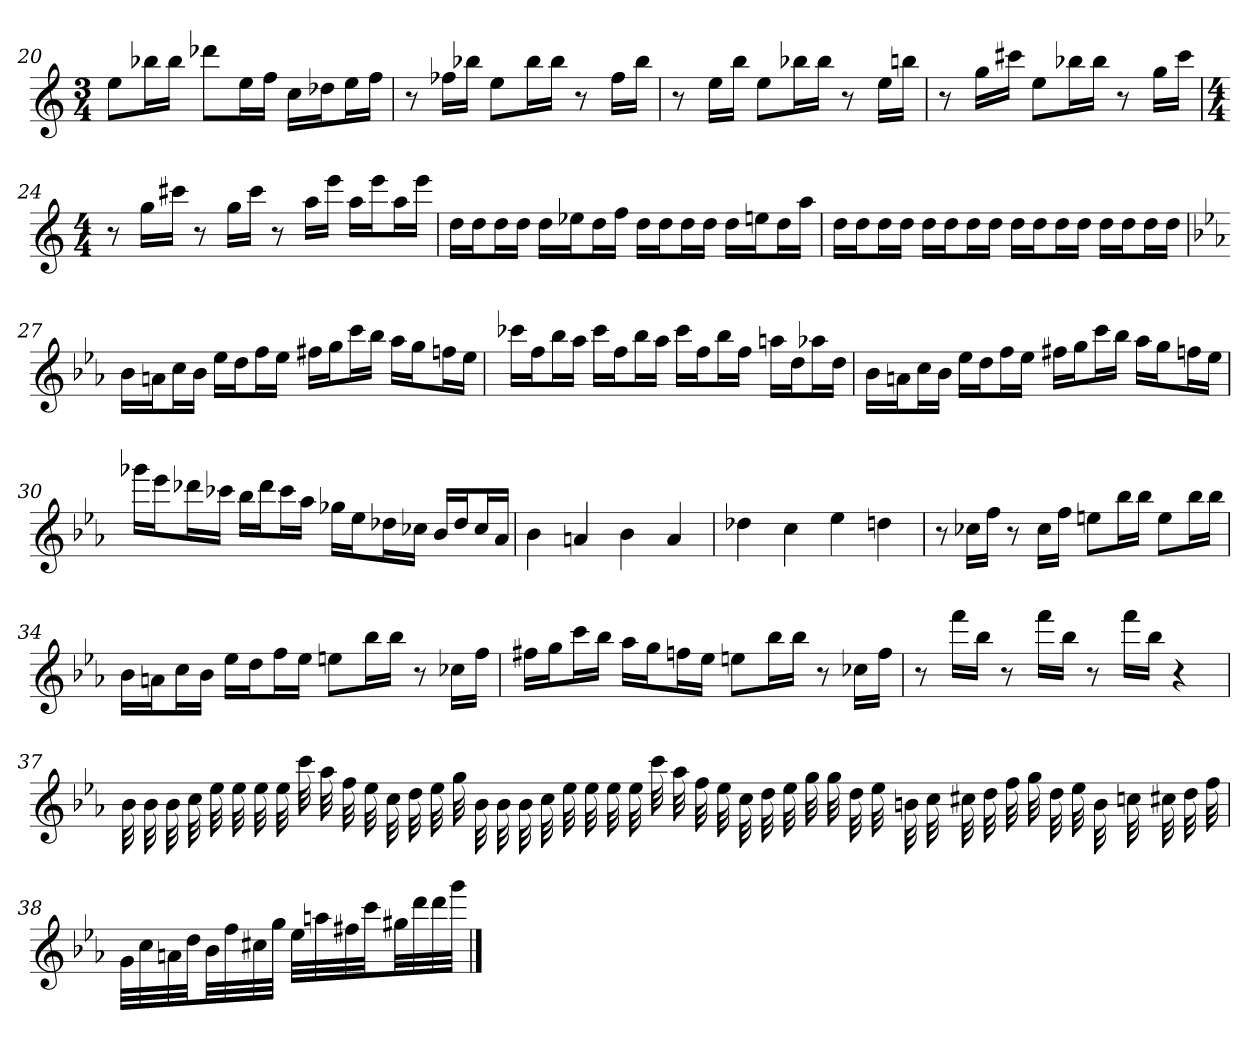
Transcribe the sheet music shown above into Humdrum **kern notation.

**kern
*part1
*staff1
*clefG2
*k[]
*C:
*M3/4
=20
8ee\L
16bb-X\L
16bb-\JJ
8ddd-X\L
16ee\L
16ff\JJ
16cc\LL
16dd-X\J
16ee\L
16ff\JJ
=21
8r
16ff-X\LL
16bb-X\JJ
8ee\L
16bb-\L
16bb-\JJ
8r
16ff-\LL
16bb-\JJ
=22
8r
16ee\LL
16bb\JJ
8ee\L
16bb-X\L
16bb-\JJ
8r
16ee\LL
16bbn\JJ
=23
8r
16gg\LL
16ccc#X\JJ
8ee\L
16bb-X\L
16bb-\JJ
8r
16gg\LL
16ccc#\JJ
=24
*M4/4
8r
16gg\LL
16ccc#X\JJ
8r
16gg\LL
16ccc#\JJ
8r
16aa\LL
16eee\JJ
16aa\LL
16eee\J
16aa\L
16eee\JJ
=25
16dd\LL
16dd\J
16dd\L
16dd\JJ
16dd\LL
16ee-X\J
16dd\L
16ff\JJ
16dd\LL
16dd\J
16dd\L
16dd\JJ
16dd\LL
16een\J
16dd\L
16aa\JJ
=26
16dd\LL
16dd\J
16dd\L
16dd\JJ
16dd\LL
16dd\J
16dd\L
16dd\JJ
16dd\LL
16dd\J
16dd\L
16dd\JJ
16dd\LL
16dd\J
16dd\L
16dd\JJ
=27
*k[b-e-a-]
*E-:
16b-\LL
16an\J
16cc\L
16b-\JJ
16ee-\LL
16dd\J
16ff\L
16ee-\JJ
16ff#X\LL
16gg\J
16ccc\L
16bb-\JJ
16aa-\LL
16gg\J
16ffn\L
16ee-\JJ
=28
16ccc-X\LL
16ff\J
16bb-\L
16aa-\JJ
16ccc-\LL
16ff\J
16bb-\L
16aa-\JJ
16ccc-\LL
16ff\J
16bb-\L
16ff\JJ
16aan\LL
16dd\J
16aa-X\L
16dd\JJ
=29
16b-\LL
16an\J
16cc\L
16b-\JJ
16ee-\LL
16dd\J
16ff\L
16ee-\JJ
16ff#X\LL
16gg\J
16ccc\L
16bb-\JJ
16aa-\LL
16gg\J
16ffn\L
16ee-\JJ
=30
16ggg-X\LL
16eee-\J
16ddd-X\L
16ccc-X\JJ
16bb-\LL
16ddd-\J
16ccc-\L
16aa-\JJ
16gg-X\LL
16ee-\J
16dd-X\L
16cc-X\JJ
16b-/LL
16dd-/J
16cc-/L
16a-/JJ
=31
4b-
4an
4b-
4a
=32
4dd-X
4cc
4ee-
4ddn
=33
8r
16cc-X\LL
16ff\JJ
8r
16cc-\LL
16ff\JJ
8een\L
16bb-\L
16bb-\JJ
8ee\L
16bb-\L
16bb-\JJ
=34
16b-\LL
16an\J
16cc\L
16b-\JJ
16ee-\LL
16dd\J
16ff\L
16ee-\JJ
8een\L
16bb-\L
16bb-\JJ
8r
16cc-X\LL
16ff\JJ
=35
16ff#X\LL
16gg\J
16ccc\L
16bb-\JJ
16aa-\LL
16gg\J
16ffn\L
16ee-\JJ
8een\L
16bb-\L
16bb-\JJ
8r
16cc-X\LL
16ff\JJ
=36
8r
16fff\LL
16bb-\JJ
8r
16fff\LL
16bb-\JJ
8r
16fff\LL
16bb-\JJ
4r
=37
32b-
32b-
32b-
32cc
32ee-
32ee-
32ee-
32ee-
32ccc
32aa-
32ff
32ee-
32cc
32dd
32ee-
32gg
32b-
32b-
32b-
32cc
32ee-
32ee-
32ee-
32ee-
32ccc
32aa-
32ff
32ee-
32cc
32dd
32ee-
32gg
32gg
32dd
32ee-
32bn
32cc
32cc#X
32dd
32ff
32gg
32dd
32ee-
32b
32ccn
32cc#X
32dd
32ff
=38
32g\LLL
32cc\
32an\
32dd\JJ
32b-\LL
32ff\
32cc#X\
32gg\JJJ
32ee-\LLL
32aan\
32ff#X\
32ccc\JJ
32gg#X\LL
32ddd\
32ddd\
32ggg\JJJ
==
*-
